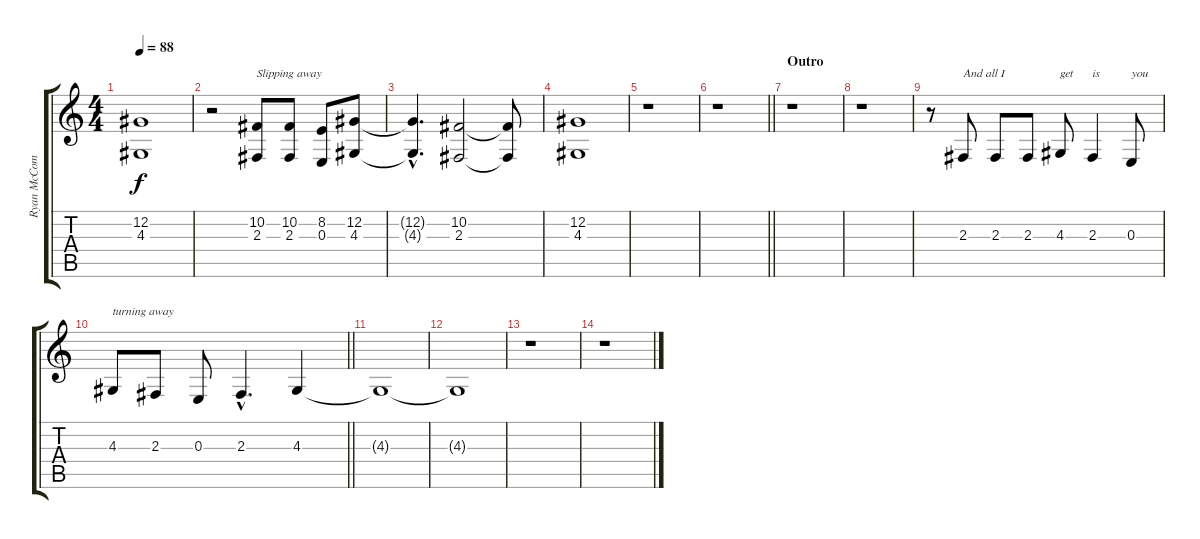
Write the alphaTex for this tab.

\track ("Ryan McCombs (Lead Vocals)" "Ryan McCom") {instrument violin}
\staff {score tabs}
\tuning (Db4 Ab3 E3 B2 Gb2 B1) {hide}
\ts (4 4)
\tempo 88
\clef g2
\ks c
(12.2{t} 4.3{t}).1{dy f} |
r.2 (10.2 2.3).8{txt "Slipping away"} (10.2 2.3).8 (8.2 0.3).8 (12.2 4.3).8 |
(12.2{hac t} 4.3{hac t}).4{d} (10.2 2.3).2 (10.2{t} 2.3{t}).8 |
(12.2 4.3).1 |
r.1 |
\barLineRight lightlight
r.1 |
\section ("" "Outro")
r.1 |
r.1 |
r.8 2.3.8{txt "And all I"} 2.3.8 2.3.8 4.3.8{txt "get"} 2.3.4{txt "is"} 0.3.8{txt "you"} |
\barLineRight lightlight
4.3.8{txt "turning away"} 2.3.8 0.3.8 2.3{hac}.4{d} 4.3.4 |
4.3{t}.1 |
4.3{t}.1{volume 0} |
r.1 |
r.1
